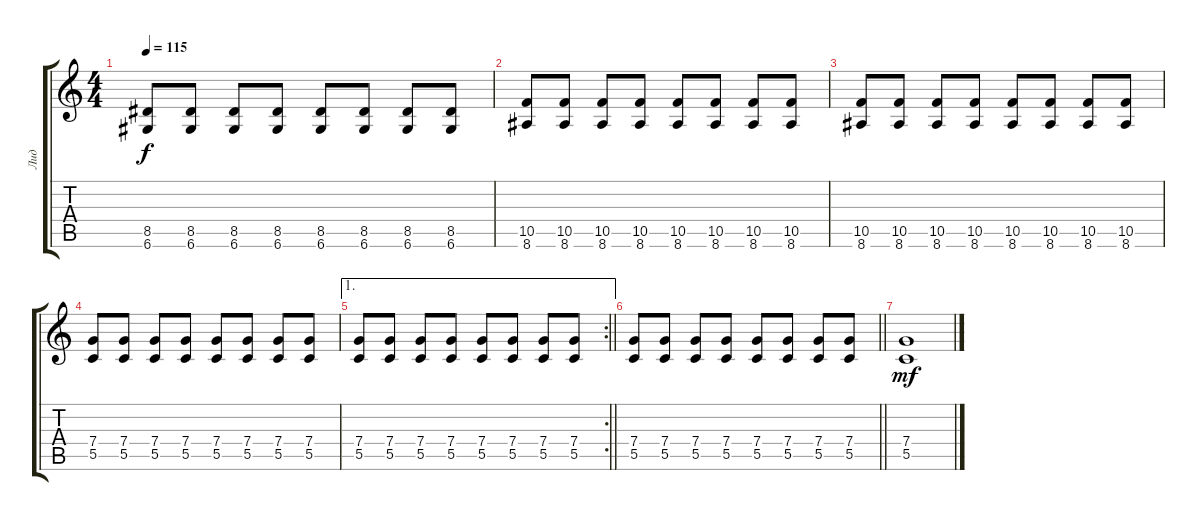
\track ("Лид" "Лид") {instrument distortionguitar}
\staff {score tabs}
\tuning (D4 A3 F3 C3 G2 D2) {hide}
\ts (4 4)
\tempo 115
\clef g2
\ks c
(8.5 6.6).8{dy f} (8.5 6.6).8 (8.5 6.6).8 (8.5 6.6).8 (8.5 6.6).8 (8.5 6.6).8 (8.5 6.6).8 (8.5 6.6).8 |
(10.5 8.6).8 (10.5 8.6).8 (10.5 8.6).8 (10.5 8.6).8 (10.5 8.6).8 (10.5 8.6).8 (10.5 8.6).8 (10.5 8.6).8 |
(10.5 8.6).8 (10.5 8.6).8 (10.5 8.6).8 (10.5 8.6).8 (10.5 8.6).8 (10.5 8.6).8 (10.5 8.6).8 (10.5 8.6).8 |
(7.4 5.5).8 (7.4 5.5).8 (7.4 5.5).8 (7.4 5.5).8 (7.4 5.5).8 (7.4 5.5).8 (7.4 5.5).8 (7.4 5.5).8 |
\ae 1
\rc 2
\barLineRight lightlight
(7.4 5.5).8 (7.4 5.5).8 (7.4 5.5).8 (7.4 5.5).8 (7.4 5.5).8 (7.4 5.5).8 (7.4 5.5).8 (7.4 5.5).8 |
\barLineRight lightlight
(7.4 5.5).8 (7.4 5.5).8 (7.4 5.5).8 (7.4 5.5).8 (7.4 5.5).8 (7.4 5.5).8 (7.4 5.5).8 (7.4 5.5).8 |
(7.4 5.5).1{dy mf}
